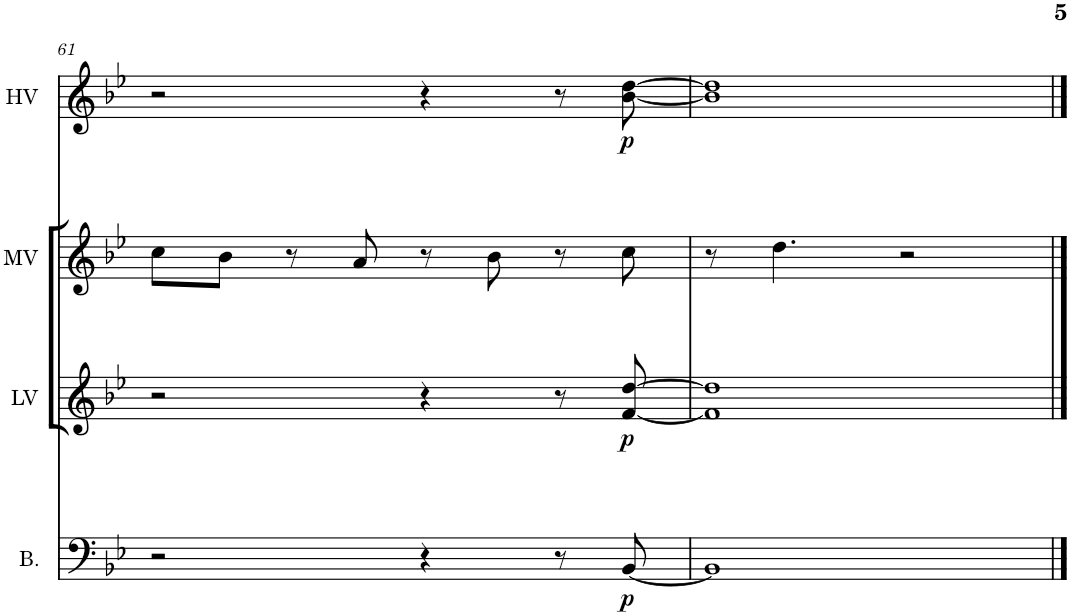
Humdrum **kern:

**kern	**dynam	**kern	**dynam	**kern	**kern	**dynam
*part4	*part4	*part3	*part3	*part2	*part1	*part1
*staff4	*staff4	*staff3	*staff3	*staff2	*staff1	*staff1
*I"Bass	*	*I"Low voice	*	*I"Middle Voice	*I"High Voice	*
*I'B.	*	*I'LV	*	*I'MV	*I'HV	*
!!LO:PB:g=z
*clefF4	*	*clefG2	*	*clefG2	*clefG2	*
*	*	*Trd5c9	*	*Trd1c2	*	*
*k[b-e-]	*	*k[b-e-]	*	*k[b-e-]	*k[b-e-]	*
*M4/4	*	*M4/4	*	*M4/4	*M4/4	*
=61	=61	=61	=61	=61	=61	=61
2r	.	2r	.	8cc\L	2r	.
.	.	.	.	8b-\J	.	.
.	.	.	.	8r	.	.
.	.	.	.	8a/	.	.
4r	.	4r	.	8r	4r	.
.	.	.	.	8b-\	.	.
8r	.	8r	.	8r	8r	.
!	!LO:DY:b	!	!LO:DY:b	!	!	!LO:DY:b
[8BB-/	p	[8f/ [8dd/	p	8cc\	[8b-\ [8dd\	p
=62	=62	=62	=62	=62	=62	=62
1BB-]	.	1f] 1dd]	.	8r	1b-] 1dd]	.
.	.	.	.	4.dd\	.	.
.	.	.	.	2r	.	.
==	==	==	==	==	==	==
*-	*-	*-	*-	*-	*-	*-
